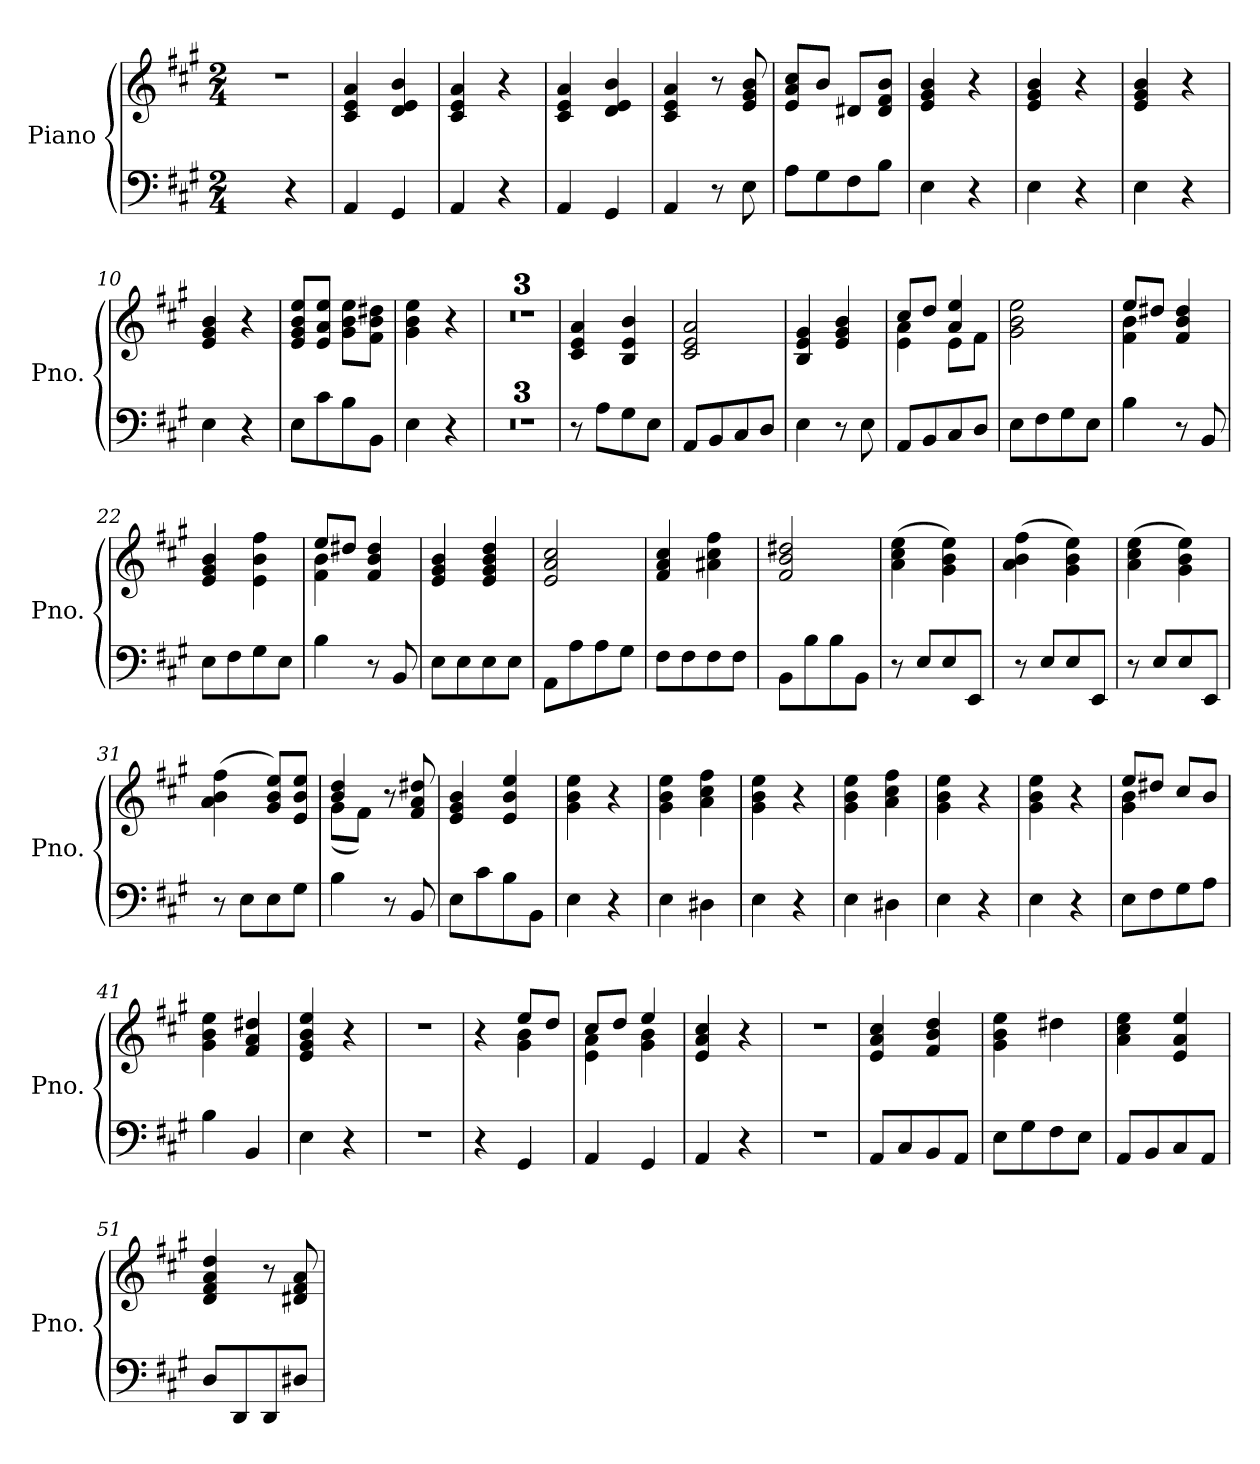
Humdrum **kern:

**kern	**kern
*part1	*part1
*staff2	*staff1
*I"Piano	*
*I'Pno.	*
*clefF4	*clefG2
*k[f#c#g#]	*k[f#c#g#]
*M2/4	*M2/4
=1	=1
4ryy	2r
4r	.
=2	=2
4AA/	4c#/ 4e/ 4a/
4GG#/	4d/ 4e/ 4b/
=3	=3
4AA/	4c#/ 4e/ 4a/
4r	4r
=4	=4
4AA/	4c#/ 4e/ 4a/
4GG#/	4d/ 4e/ 4b/
=5	=5
4AA/	4c#/ 4e/ 4a/
8r	8r
8E\	8e/ 8g#/ 8b/
=6	=6
8A\L	8e/ 8a/ 8cc#/L
8G#\	8b/J
8F#\	8d#X/L
8B\J	8d#/ 8f#/ 8b/J
=7	=7
4E\	4e/ 4g#/ 4b/
4r	4r
=8	=8
4E\	4e/ 4g#/ 4b/
4r	4r
=9	=9
4E\	4e/ 4g#/ 4b/
4r	4r
!!LO:LB:g=z
=10	=10
4E\	4e/ 4g#/ 4b/
4r	4r
=11	=11
8E\L	8e/ 8g#/ 8b/ 8ee/L
8c#\	8e/ 8a/ 8ee/J
8B\	8g#\ 8b\ 8ee\L
8BB\J	8f#\ 8b\ 8dd#X\J
=12	=12
4E\	4g#\ 4b\ 4ee\
4r	4r
=13	=13
2r	2r
=14	=14
2r	2r
=15	=15
2r	2r
=16	=16
8r	4c#/ 4e/ 4a/
8A\L	.
8G#\	4B/ 4e/ 4b/
8E\J	.
=17	=17
8AA/L	2c#/ 2e/ 2a/
8BB/	.
8C#/	.
8D/J	.
=18	=18
4E\	4B/ 4e/ 4g#/
8r	4e/ 4g#/ 4b/
8E\	.
=19	=19
*	*^
8AA/L	4e\ 4a\	8cc#/L
8BB/	.	8dd/J
8C#/	4a/ 4ee/	8e\L
8D/J	.	8f#\J
*	*v	*v
=20	=20
8E\L	2g#\ 2b\ 2ee\
8F#\	.
8G#\	.
8E\J	.
!!LO:LB:g=z
=21	=21
*	*^
4B\	8ee/L	4f#\ 4b\
.	8dd#X/J	.
8r	4f#/ 4b/ 4dd#/	4ryy
8BB/	.	.
*	*v	*v
=22	=22
8E\L	4e/ 4g#/ 4b/
8F#\	.
8G#\	4e\ 4b\ 4ff#\
8E\J	.
=23	=23
*	*^
4B\	8ee/L	4f#\ 4b\
.	8dd#X/J	.
8r	4f#/ 4b/ 4dd#/	4ryy
8BB/	.	.
*	*v	*v
=24	=24
8E\L	4e/ 4g#/ 4b/
8E\	.
8E\	4e/ 4g#/ 4b/ 4dd/
8E\J	.
=25	=25
8AA\L	2e/ 2a/ 2cc#/
8A\	.
8A\	.
8G#\J	.
=26	=26
8F#\L	4f#/ 4a/ 4cc#/
8F#\	.
8F#\	4a#X\ 4cc#\ 4ff#\
8F#\J	.
=27	=27
8BB\L	2f#/ 2b/ 2dd#X/
8B\	.
8B\	.
8BB\J	.
=28	=28
8r	(4a\ 4cc#\ 4ee\
8E/L	.
8E/	4g#\ 4b\ 4ee\)
8EE/J	.
!!LO:LB:g=z
=29	=29
8r	(4a\ 4b\ 4ff#\
8E/L	.
8E/	4g#\ 4b\ 4ee\)
8EE/J	.
=30	=30
8r	(4a\ 4cc#\ 4ee\
8E/L	.
8E/	4g#\ 4b\ 4ee\)
8EE/J	.
=31	=31
8r	(4a\ 4b\ 4ff#\
8E\L	.
8E\	8g#/ 8b/ 8ee/L)
8G#\J	8e/ 8b/ 8ee/J
=32	=32
*	*^
4B\	4b/ 4dd/	(8g#\L
.	.	8f#\J)
8r	8r	4ryy
8BB/	8f#/ 8a/ 8dd#X/	.
*	*v	*v
=33	=33
8E\L	4e/ 4g#/ 4b/
8c#\	.
8B\	4e/ 4b/ 4ee/
8BB\J	.
=34	=34
4E\	4g#\ 4b\ 4ee\
4r	4r
=35	=35
4E\	4g#\ 4b\ 4ee\
4D#X\	4a\ 4cc#\ 4ff#\
=36	=36
4E\	4g#\ 4b\ 4ee\
4r	4r
=37	=37
4E\	4g#\ 4b\ 4ee\
4D#X\	4a\ 4cc#\ 4ff#\
!!LO:LB:g=z
=38	=38
4E\	4g#\ 4b\ 4ee\
4r	4r
=39	=39
4E\	4g#\ 4b\ 4ee\
4r	4r
=40	=40
*	*^
8E\L	4g#\ 4b\	8ee/L
8F#\	.	8dd#X/J
8G#\	8cc#/L	4ryy
8A\J	8b/J	.
*	*v	*v
=41	=41
4B\	4g#\ 4b\ 4ee\
4BB/	4f#/ 4a/ 4dd#X/
=42	=42
4E\	4e/ 4g#/ 4b/ 4ee/
4r	4r
=43	=43
2r	2r
=44	=44
*	*^
4r	4r	4ryy
4GG#/	8ee/L	4g#\ 4b\
.	8dd/J	.
=45	=45	=45
4AA/	8cc#/L	4e\ 4a\
.	8dd/J	.
4GG#/	4ee/	4g#\ 4b\
*	*v	*v
=46	=46
4AA/	4e/ 4a/ 4cc#/
4r	4r
=47	=47
2r	2r
!!LO:LB:g=z
=48	=48
8AA/L	4e/ 4a/ 4cc#/
8C#/	.
8BB/	4f#/ 4b/ 4dd/
8AA/J	.
=49	=49
8E\L	4g#\ 4b\ 4ee\
8G#\	.
8F#\	4dd#X\
8E\J	.
=50	=50
8AA/L	4a\ 4cc#\ 4ee\
8BB/	.
8C#/	4e/ 4a/ 4ee/
8AA/J	.
=51	=51
8D/L	4d/ 4f#/ 4a/ 4dd/
8DD/	.
8DD/	8r
8D#X/J	8d#X/ 8f#/ 8a/
=	=
*-	*-
